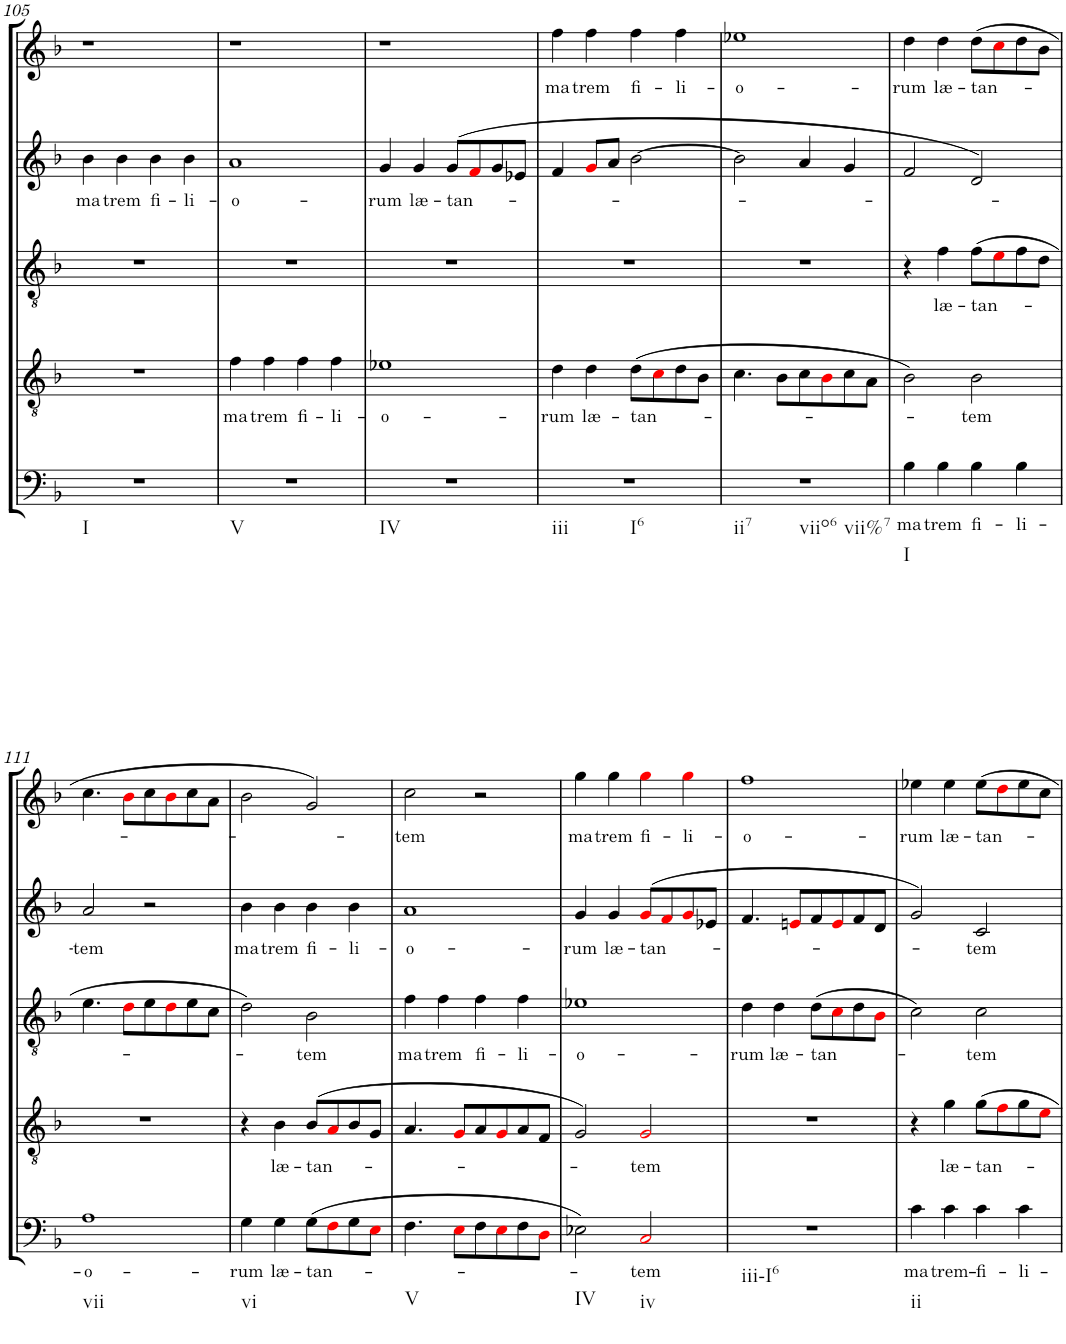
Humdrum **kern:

**kern	**text	**kern	**text	**kern	**text	**kern	**text	**kern	**text
*part5	*part5	*part4	*part4	*part3	*part3	*part2	*part2	*part1	*part1
*staff5	*staff5	*staff4	*staff4	*staff3	*staff3	*staff2	*staff2	*staff1	*staff1
*I"Basso	*	*I"Tenore	*	*I"Alto	*	*I"Alto	*	*I"Canto	*
!!LO:PB:g=z
*clefF4	*	*clefGv2	*	*clefGv2	*	*clefG2	*	*clefG2	*
*Trd7c12	*	*	*	*	*	*	*	*	*
*k[b-]	*	*k[b-]	*	*k[b-]	*	*k[b-]	*	*k[b-]	*
*F:	*	*F:	*	*F:	*	*F:	*	*F:	*
*M4/4	*	*M4/4	*	*M4/4	*	*M4/4	*	*M4/4	*
*met(c)	*	*met(c)	*	*met(c)	*	*met(c)	*	*met(c)	*
=105	=105	=105	=105	=105	=105	=105	=105	=105	=105
!LO:TX:b:t=I	!	!	!	!	!	!	!	!	!
!	!	!	!	!	!	!	!LO:LY:b	!	!
1r	.	1r	.	1r	.	4b-\	ma-	1r	.
!	!	!	!	!	!	!	!LO:LY:b	!	!
.	.	.	.	.	.	4b-\	-trem	.	.
!	!	!	!	!	!	!	!LO:LY:b	!	!
.	.	.	.	.	.	4b-\	fi-	.	.
!	!	!	!	!	!	!	!LO:LY:b	!	!
.	.	.	.	.	.	4b-\	-li-	.	.
=106	=106	=106	=106	=106	=106	=106	=106	=106	=106
!LO:TX:b:t=V	!	!	!	!	!	!	!	!	!
!	!	!	!LO:LY:b	!	!	!	!LO:LY:b	!	!
1r	.	4f\	ma-	1r	.	1a	-o-	1r	.
!	!	!	!LO:LY:b	!	!	!	!	!	!
.	.	4f\	-trem	.	.	.	.	.	.
!	!	!	!LO:LY:b	!	!	!	!	!	!
.	.	4f\	fi-	.	.	.	.	.	.
!	!	!	!LO:LY:b	!	!	!	!	!	!
.	.	4f\	-li-	.	.	.	.	.	.
=107	=107	=107	=107	=107	=107	=107	=107	=107	=107
!LO:TX:b:t=IV	!	!	!	!	!	!	!	!	!
!	!	!	!LO:LY:b	!	!	!	!LO:LY:b	!	!
1r	.	1e-X	-o-	1r	.	4g/	-rum	1r	.
!	!	!	!	!	!	!	!LO:LY:b	!	!
.	.	.	.	.	.	4g/	læ-	.	.
!	!	!	!	!	!	!	!LO:LY:b	!	!
.	.	.	.	.	.	(>8g/L	-tan-	.	.
.	.	.	.	.	.	8fi/	.	.	.
.	.	.	.	.	.	8g/	.	.	.
.	.	.	.	.	.	8e-X/J	.	.	.
=108	=108	=108	=108	=108	=108	=108	=108	=108	=108
!LO:TX:b:t=iii	!	!	!	!	!	!	!	!	!
!LO:TX:b:t=I6	!	!	!	!	!	!	!	!	!
!	!	!	!LO:LY:b	!	!	!	!LO:LY:b	!	!LO:LY:b
1r	.	4d\	-rum	1r	.	4f/	-­-	4ff\	ma-
!	!	!	!LO:LY:b	!	!	!	!	!	!LO:LY:b
.	.	4d\	læ-	.	.	8gi/L	.	4ff\	-trem
.	.	.	.	.	.	8a/J	.	.	.
!	!	!	!LO:LY:b	!	!	!	!	!	!LO:LY:b
.	.	(>8d\L	-tan-	.	.	[2b-\	.	4ff\	fi-
.	.	8ci\	.	.	.	.	.	.	.
!	!	!	!	!	!	!	!	!	!LO:LY:b
.	.	8d\	.	.	.	.	.	4ff\	-li-
.	.	8B-\J	.	.	.	.	.	.	.
=109	=109	=109	=109	=109	=109	=109	=109	=109	=109
!LO:TX:b:t=ii7	!	!	!	!	!	!	!	!	!
!LO:TX:b:t=viio6	!	!	!	!	!	!	!	!	!
!LO:TX:b:t=vii%7	!	!	!	!	!	!	!	!	!
!	!	!	!	!	!	!	!	!	!LO:LY:b
1r	.	4.c\	.	1r	.	2b-\]	.	1ee-X	-o-
.	.	8B-\L	.	.	.	.	.	.	.
.	.	8c\	.	.	.	4a/	.	.	.
.	.	8B-i\	.	.	.	.	.	.	.
.	.	8c\	.	.	.	4g/	.	.	.
.	.	8A\J	.	.	.	.	.	.	.
=110	=110	=110	=110	=110	=110	=110	=110	=110	=110
!LO:TX:b:t=I	!	!	!	!	!	!	!	!	!
!	!LO:LY:b	!	!	!	!	!	!	!	!LO:LY:b
4B-\	ma-	2B-\)	.	4r	.	2f/	.	4dd\	-rum
!	!LO:LY:b	!	!	!	!LO:LY:b	!	!	!	!LO:LY:b
4B-\	-trem	.	.	4f\	læ-	.	.	4dd\	læ-
!	!LO:LY:b	!	!LO:LY:b	!	!LO:LY:b	!	!	!	!LO:LY:b
4B-\	fi-	2B-\	-tem	(>8f\L	-tan-	2d/)	.	(>8dd\L	-tan-
.	.	.	.	8ei\	.	.	.	8cci\	.
!	!LO:LY:b	!	!	!	!	!	!	!	!
4B-\	-li-	.	.	8f\	.	.	.	8dd\	.
.	.	.	.	8d\J	.	.	.	8b-\J	.
!!LO:LB:g=z
=111	=111	=111	=111	=111	=111	=111	=111	=111	=111
!LO:TX:b:t=vii	!	!	!	!	!	!	!	!	!
!	!LO:LY:b	!	!	!	!	!	!LO:LY:b	!	!
1A	-o-	1r	.	4.e\	.	2a/	-tem	4.cc\	.
.	.	.	.	8di\L	.	.	.	8b-i\L	.
.	.	.	.	8e\	.	2r	.	8cc\	.
.	.	.	.	8di\	.	.	.	8b-i\	.
.	.	.	.	8e\	.	.	.	8cc\	.
.	.	.	.	8c\J	.	.	.	8a\J	.
=112	=112	=112	=112	=112	=112	=112	=112	=112	=112
!LO:TX:b:t=vi	!	!	!	!	!	!	!	!	!
!	!LO:LY:b	!	!	!	!	!	!LO:LY:b	!	!
4G\	-rum	4r	.	2d\)	.	4b-\	ma-	2b-\	.
!	!LO:LY:b	!	!LO:LY:b	!	!	!	!LO:LY:b	!	!
4G\	læ-	4B-\	læ-	.	.	4b-\	-trem	.	.
!	!LO:LY:b	!	!LO:LY:b	!	!LO:LY:b	!	!LO:LY:b	!	!
(>8G\L	-tan-	(>8B-/L	-tan-	2B-\	-tem	4b-\	fi-	2g/)	.
8Fi\	.	8Ai/	.	.	.	.	.	.	.
!	!	!	!	!	!	!	!LO:LY:b	!	!
8G\	.	8B-/	.	.	.	4b-\	-li-	.	.
8Ei\J	.	8G/J	.	.	.	.	.	.	.
=113	=113	=113	=113	=113	=113	=113	=113	=113	=113
!LO:TX:b:t=V	!	!	!	!	!	!	!	!	!
!	!LO:LY:b	!	!LO:LY:b	!	!LO:LY:b	!	!LO:LY:b	!	!LO:LY:b
4.F\	-­-	4.A/	-­-	4f\	ma-	1a	-o-	2cc\	-tem
!	!	!	!	!	!LO:LY:b	!	!	!	!
.	.	.	.	4f\	-trem	.	.	.	.
8Ei\L	.	8Gi/L	.	.	.	.	.	.	.
!	!	!	!	!	!LO:LY:b	!	!	!	!
8F\	.	8A/	.	4f\	fi-	.	.	2r	.
8Ei\	.	8Gi/	.	.	.	.	.	.	.
!	!	!	!	!	!LO:LY:b	!	!	!	!
8F\	.	8A/	.	4f\	-li-	.	.	.	.
8Di\J	.	8F/J	.	.	.	.	.	.	.
=114	=114	=114	=114	=114	=114	=114	=114	=114	=114
!LO:TX:b:t=IV	!	!	!	!	!	!	!	!	!
!	!	!	!	!	!LO:LY:b	!	!LO:LY:b	!	!LO:LY:b
2E-X\)	.	2G/)	.	1e-X	-o-	4g/	-rum	4gg\	ma-
!	!	!	!	!	!	!	!LO:LY:b	!	!LO:LY:b
.	.	.	.	.	.	4g/	læ-	4gg\	-trem
!LO:TX:b:t=iv	!	!	!	!	!	!	!	!	!
!	!LO:LY:b	!	!LO:LY:b	!	!	!	!LO:LY:b	!	!LO:LY:b
2Ci/	-tem	2Gi/	-tem	.	.	(>8gi/L	-tan-	4ggi\	fi-
.	.	.	.	.	.	8fi/	.	.	.
!	!	!	!	!	!	!	!	!	!LO:LY:b
.	.	.	.	.	.	8gi/	.	4ggi\	-li-
.	.	.	.	.	.	8e-X/J	.	.	.
=115	=115	=115	=115	=115	=115	=115	=115	=115	=115
!LO:TX:b:t=iii-I6	!	!	!	!	!	!	!	!	!
!	!	!	!	!	!LO:LY:b	!	!	!	!LO:LY:b
1r	.	1r	.	4d\	-rum	4.f/	.	1ff	-o-
!	!	!	!	!	!LO:LY:b	!	!	!	!
.	.	.	.	4d\	læ-	.	.	.	.
.	.	.	.	.	.	8eni/L	.	.	.
!	!	!	!	!	!LO:LY:b	!	!	!	!
.	.	.	.	(>8d\L	-tan-	8f/	.	.	.
.	.	.	.	8ci\	.	8ei/	.	.	.
.	.	.	.	8d\	.	8f/	.	.	.
.	.	.	.	8B-i\J	.	8d/J	.	.	.
=116	=116	=116	=116	=116	=116	=116	=116	=116	=116
!LO:TX:b:t=ii	!	!	!	!	!	!	!	!	!
!	!LO:LY:b	!	!	!	!	!	!	!	!LO:LY:b
4c\	ma-	4r	.	2c\)	.	2g/)	.	4ee-X\	-rum
!	!LO:LY:b	!	!LO:LY:b	!	!	!	!	!	!LO:LY:b
4c\	-trem-	4g\	læ-	.	.	.	.	4ee-\	læ-
!	!LO:LY:b	!	!LO:LY:b	!	!LO:LY:b	!	!LO:LY:b	!	!LO:LY:b
4c\	-fi-	8g\L	-tan-	2c\	-tem	2c/	-tem	8ee-\L	-tan-
.	.	8fi\	.	.	.	.	.	8ddi\	.
!	!LO:LY:b	!	!	!	!	!	!	!	!
4c\	-li-	8g\	.	.	.	.	.	8ee-\	.
.	.	8ei\J	.	.	.	.	.	8cc\J	.
=	=	=	=	=	=	=	=	=	=
*-	*-	*-	*-	*-	*-	*-	*-	*-	*-
